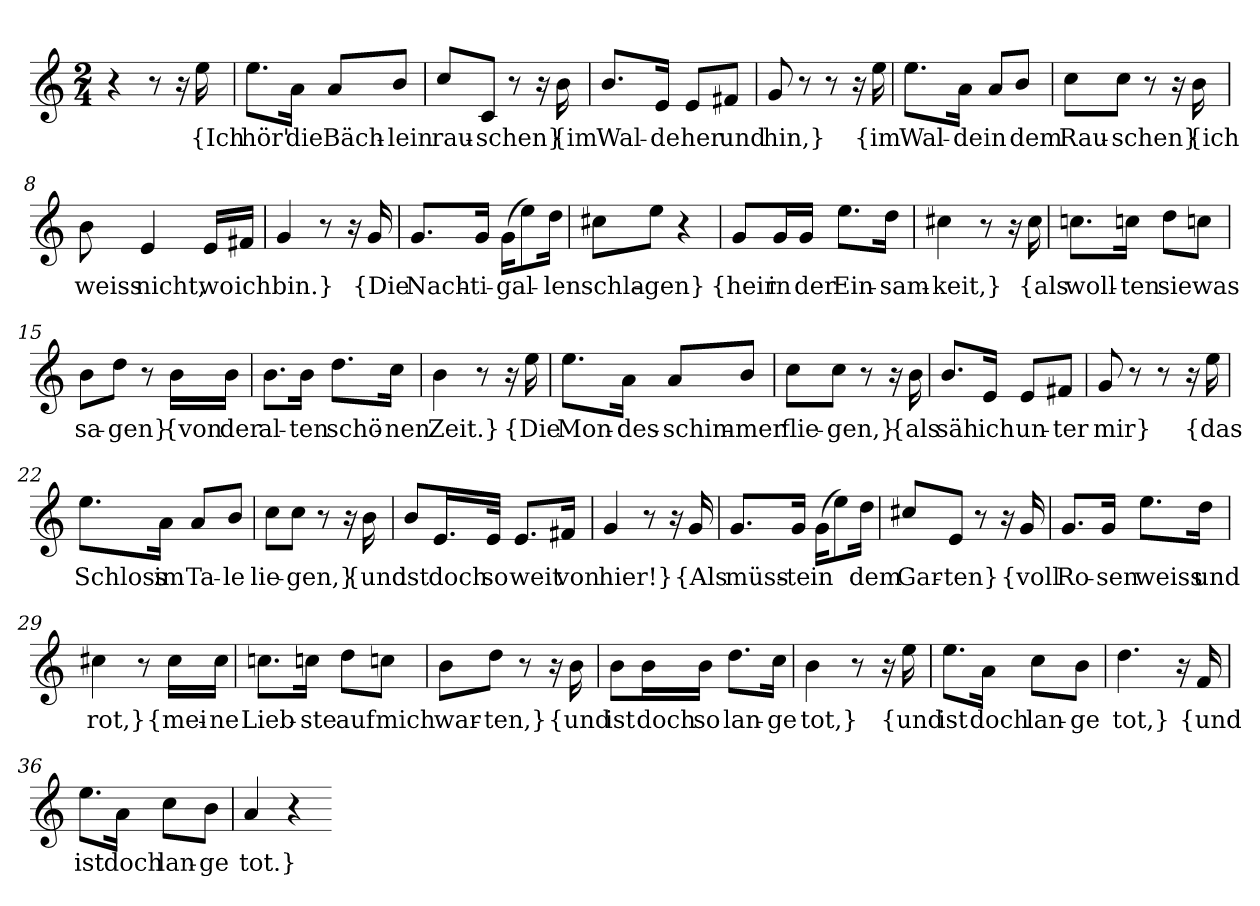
**kern	**text
*part1	*part1
*staff1	*staff1
*clefG2	*
*k[]	*
*M2/4	*
=1	=1
4r	.
8r	.
16r	.
16ee	{Ich
=2	=2
8.ee\L	hör'
16a\Jk	die
8a/L	Bäch-
8b/J	-lein
=3	=3
8cc/L	rau-
8c/J	-schen}
8r	.
16r	.
16b	{im
=4	=4
8.b/L	Wal-
16e/Jk	-de
8e/L	her
8f#X/J	und
=5	=5
8g	hin,}
8r	.
8r	.
16r	.
16ee	{im
=6	=6
8.ee\L	Wal-
16a\Jk	-de
8a/L	in
8b/J	dem
=7	=7
8cc\L	Rau-
8cc\J	-schen}
8r	.
16r	.
16b	{ich
=8	=8
8b	weiss
4e	nicht,
16e/LL	wo
16f#X/JJ	ich
=9	=9
4g	bin.}
8r	.
16r	.
16g	{Die
=10	=10
8.g/L	Nach-
16g/Jk	-ti-
(16g\KL	-gal-
8ee\)	.
16dd\Jk	-len
=11	=11
8cc#X\L	schla-
8ee\J	-gen}
4r	.
=12	=12
8g/L	{heir
16g/L	in
16g/JJ	der
8.ee\L	Ein-
16dd\Jk	-sam-
=13	=13
4cc#X	-keit,}
8r	.
16r	.
16cc#	{als
=14	=14
8.ccn\L	woll-
16ccn\Jk	-ten
8dd\L	sie
8ccn\J	was
=15	=15
8b\L	sa-
8dd\J	-gen}
8r	.
16b\LL	{von
16b\JJ	der
=16	=16
8.b\L	al-
16b\Jk	-ten
8.dd\L	schö-
16cc\Jk	-nen
=17	=17
4b	Zeit.}
8r	.
16r	.
16ee	{Die
=18	=18
8.ee\L	Mon-
16a\Jk	-des-
8a/L	-schim-
8b/J	-mer
=19	=19
8cc\L	flie-
8cc\J	-gen,}
8r	.
16r	.
16b	{als
=20	=20
8.b/L	säh
16e/Jk	ich
8e/L	un-
8f#X/J	-ter
=21	=21
8g	mir}
8r	.
8r	.
16r	.
16ee	{das
=22	=22
8.ee\L	Schloss
16a\Jk	im
8a/L	Ta-
8b/J	-le
=23	=23
8cc\L	lie-
8cc\J	-gen,}
8r	.
16r	.
16b	{und
=24	=24
8b/L	ist
16.e/L	doch
32e/JJk	so
8.e/L	weit
16f#X/Jk	von
=25	=25
4g	hier!}
8r	.
16r	.
16g	{Als
=26	=26
8.g/L	müss-
16g/Jk	-te
(16g\KL	in
8ee\)	.
16dd\Jk	dem
=27	=27
8cc#X/L	Gar-
8e/J	-ten}
8r	.
16r	.
16g	{voll
=28	=28
8.g/L	Ro-
16g/Jk	-sen
8.ee\L	weiss
16dd\Jk	und
=29	=29
4cc#X	rot,}
8r	.
16cc#\LL	{mei-
16cc#\JJ	-ne
=30	=30
8.ccn\L	Lieb-
16ccn\Jk	-ste
8dd\L	auf
8ccn\J	mich
=31	=31
8b\L	war-
8dd\J	-ten,}
8r	.
16r	.
16b	{und
=32	=32
8b\L	ist
16b\L	doch
16b\JJ	so
8.dd\L	lan-
16cc\Jk	-ge
=33	=33
4b	tot,}
8r	.
16r	.
16ee	{und
=34	=34
8.ee\L	ist
16a\Jk	doch
8cc\L	lan-
8b\J	-ge
=35	=35
4.dd	tot,}
16r	.
16f	{und
=36	=36
8.ee\L	ist
16a\Jk	doch
8cc\L	lan-
8b\J	-ge
=37	=37
4a	tot.}
4r	.
=-	=-
*-	*-
